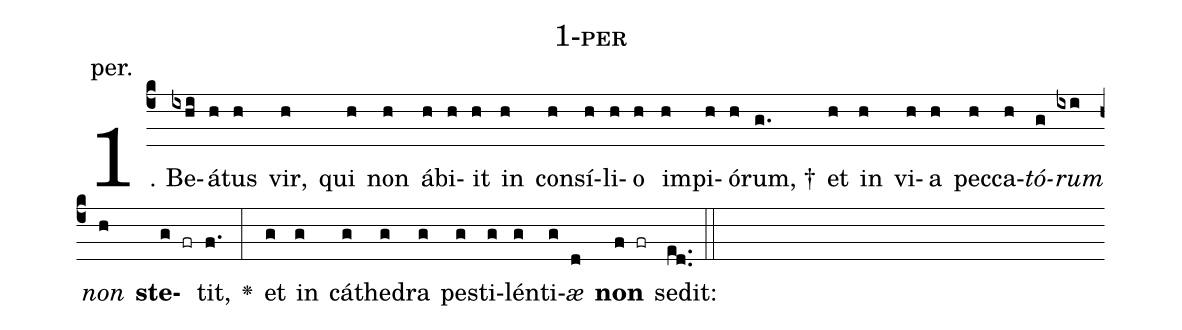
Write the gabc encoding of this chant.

name: 1-per;
annotation: per.;
%%
(c4)1. Be(ixhi)á(h)tus(h) vir,(h) qui(h) non(h) áb(h)i(h)it(h) in(h) con(h)sí(h)li(h)o(h) im(h)pi(h)ó(h)rum, †(g.) et(h) in(h) vi(h)a(h) pec(h)ca(h)<i>tó</i>(g)<i>rum</i>(ixi) <i>non</i>(h) <b>ste</b>(g fr)tit,(f.) <v>\greheightstar</v>(:) et(g) in(g) cá(g)the(g)dra(g) pes(g)ti(g)lén(g)ti(g)<i>æ</i>(d) <b>non</b>(f fr) sedit:(ed..) (::)
